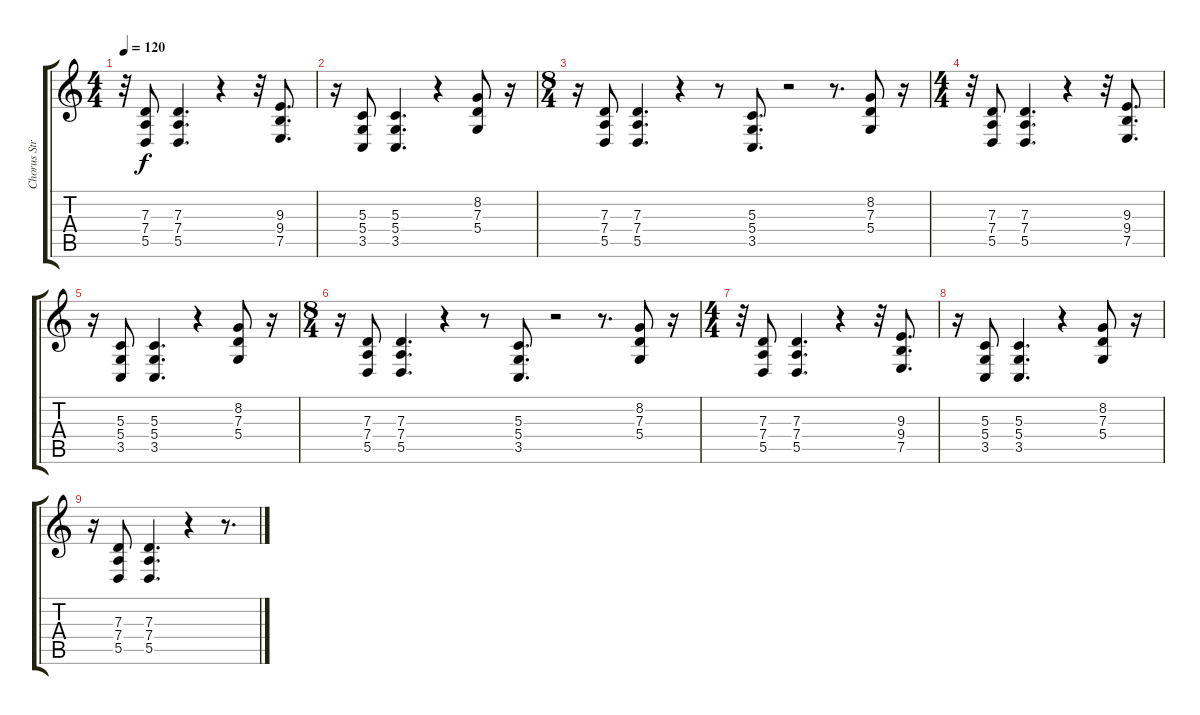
\track ("Chorus Strings" "Chorus Str") {instrument synthstrings1}
\staff {score tabs}
\tuning (E4 B3 G3 D3 A2 E2) {hide}
\ts (4 4)
\tempo 120
\clef g2
\ks c
r.32{dy f} (7.3 7.4 5.5).8 (7.3 7.4 5.5).4{d} r.4 r.32 (9.3 9.4 7.5).8{d} |
r.16 (5.3 5.4 3.5).8 (5.3 5.4 3.5).4{d} r.4 (8.2 7.3 5.4).8 r.16 |
\ts (8 4)
r.16 (7.3 7.4 5.5).8 (7.3 7.4 5.5).4{d} r.4 r.8 (5.3 5.4 3.5).8{d} r.2 r.8{d} (8.2 7.3 5.4).8 r.16 |
\ts (4 4)
r.32 (7.3 7.4 5.5).8 (7.3 7.4 5.5).4{d} r.4 r.32 (9.3 9.4 7.5).8{d} |
r.16 (5.3 5.4 3.5).8 (5.3 5.4 3.5).4{d} r.4 (8.2 7.3 5.4).8 r.16 |
\ts (8 4)
r.16 (7.3 7.4 5.5).8 (7.3 7.4 5.5).4{d} r.4 r.8 (5.3 5.4 3.5).8{d} r.2 r.8{d} (8.2 7.3 5.4).8 r.16 |
\ts (4 4)
r.32 (7.3 7.4 5.5).8 (7.3 7.4 5.5).4{d} r.4 r.32 (9.3 9.4 7.5).8{d} |
r.16 (5.3 5.4 3.5).8 (5.3 5.4 3.5).4{d} r.4 (8.2 7.3 5.4).8 r.16 |
r.16 (7.3 7.4 5.5).8 (7.3 7.4 5.5).4{d} r.4 r.8{d}
